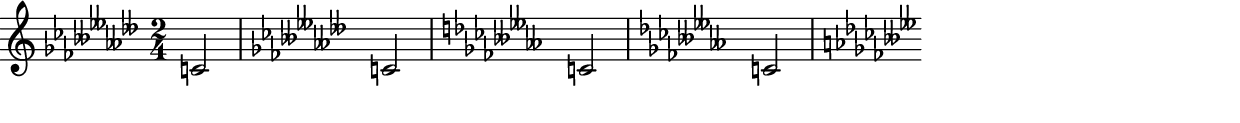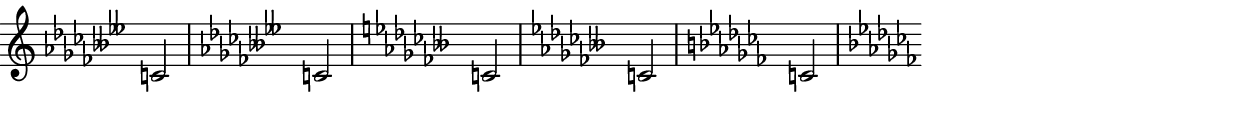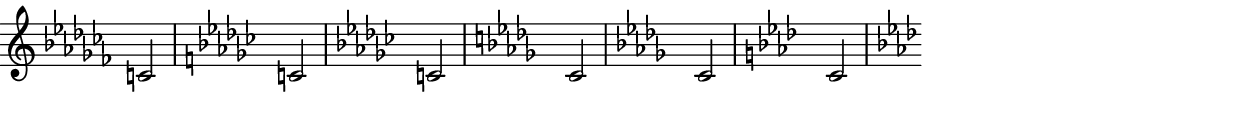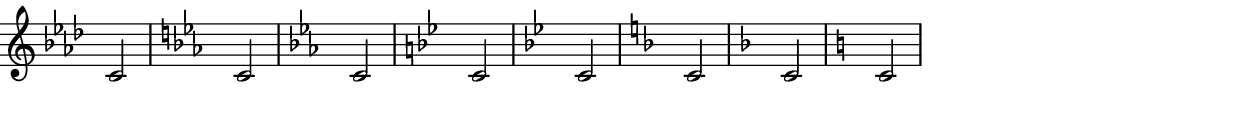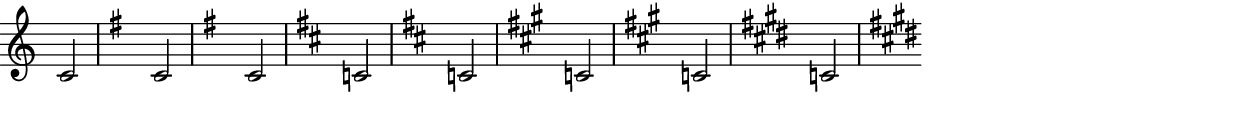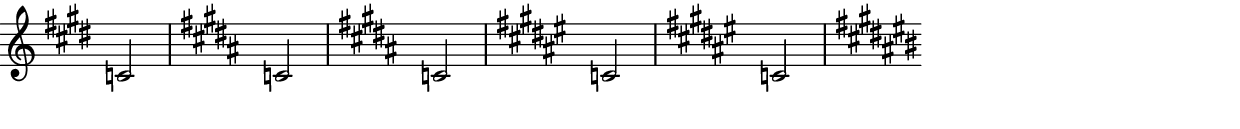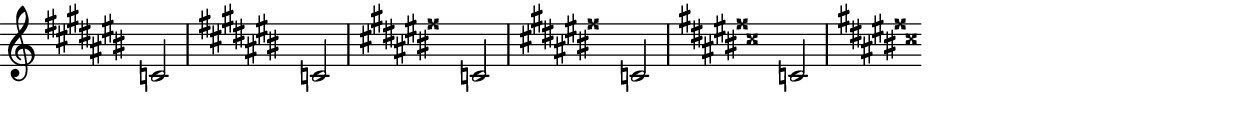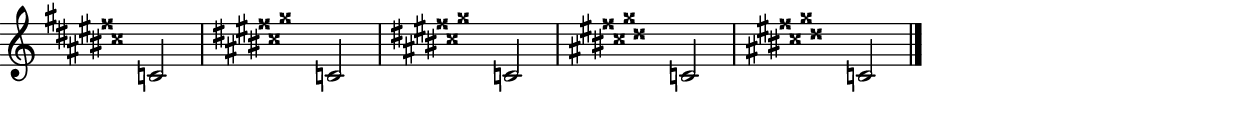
%% Generated by lilypond-book
%% Options: [exampleindent=10.16\mm,indent=0\mm,line-width=160\mm]
\include "lilypond-book-preamble.ly"


% ****************************************************************
% Start cut-&-pastable-section
% ****************************************************************

#(ly:set-option 'eps-box-padding 3.000000)



\paper {
  indent = 0\mm
  line-width = 160\mm
  % offset the left padding, also add 1mm as lilypond creates cropped
  % images with a little space on the right
  line-width = #(- line-width (* mm  3.000000) (* mm 1))
}

\layout {
  
}




% ****************************************************************
% ly snippet:
% ****************************************************************
\sourcefilename "/lilypond-2.24.3/input/regression/musicxml/13a-KeySignatures.xml"
\sourcefileline 0
\version "2.24.3"
% automatically converted by musicxml2ly from -
\pointAndClickOff

\header {
    title =  "Different Key signatures"
    texidoc = 
    "Various key signature: from 11
            flats to 11 sharps (each one first one measure in major, then one
            measure in minor)"
    }

\layout {
    \context { \Score
        autoBeaming = ##f
        }
    }
PartPOneVoiceOne =  \relative c' {
    \clef "treble" \time 2/4 \key ases \major | % 1
    c2 | % 2
    \key fes \minor c2 | % 3
    \key eses \major c2 | % 4
    \key ces \minor c2 | % 5
    \key beses \major c2 | % 6
    \key ges \minor c2 | % 7
    \key fes \major c2 | % 8
    \key des \minor c2 | % 9
    \key ces \major c2 | \barNumberCheck #10
    \key as \minor c2 | % 11
    \key ges \major c2 | % 12
    \key es \minor c2 | % 13
    \key des \major c2 | % 14
    \key bes \minor c2 | % 15
    \key as \major c2 | % 16
    \key f \minor c2 | % 17
    \key es \major c2 | % 18
    \key c \minor c2 | % 19
    \key bes \major c2 | \barNumberCheck #20
    \key g \minor c2 | % 21
    \key f \major c2 | % 22
    \key d \minor c2 | % 23
    \key c \major c2 | % 24
    \key a \minor c2 | % 25
    \key g \major c2 | % 26
    \key e \minor c2 | % 27
    \key d \major c2 | % 28
    \key b \minor c2 | % 29
    \key a \major c2 | \barNumberCheck #30
    \key fis \minor c2 | % 31
    \key e \major c2 | % 32
    \key cis \minor c2 | % 33
    \key b \major c2 | % 34
    \key gis \minor c2 | % 35
    \key fis \major c2 | % 36
    \key dis \minor c2 | % 37
    \key cis \major c2 | % 38
    \key ais \minor c2 | % 39
    \key gis \major c2 | \barNumberCheck #40
    \key eis \minor c2 | % 41
    \key dis \major c2 | % 42
    \key bis \minor c2 | % 43
    \key ais \major c2 | % 44
    \key fisis \minor c2 | % 45
    \key eis \major c2 | % 46
    \key cisis \minor c2 \bar "|."
    }


% The score definition
\score {
    <<
        
        \new Staff
        <<
            
            \context Staff << 
                \mergeDifferentlyDottedOn\mergeDifferentlyHeadedOn
                \context Voice = "PartPOneVoiceOne" {  \PartPOneVoiceOne }
                >>
            >>
        
        >>
    \layout {}
    % To create MIDI output, uncomment the following line:
    %  \midi {\tempo 4 = 100 }
    }




% ****************************************************************
% end ly snippet
% ****************************************************************
